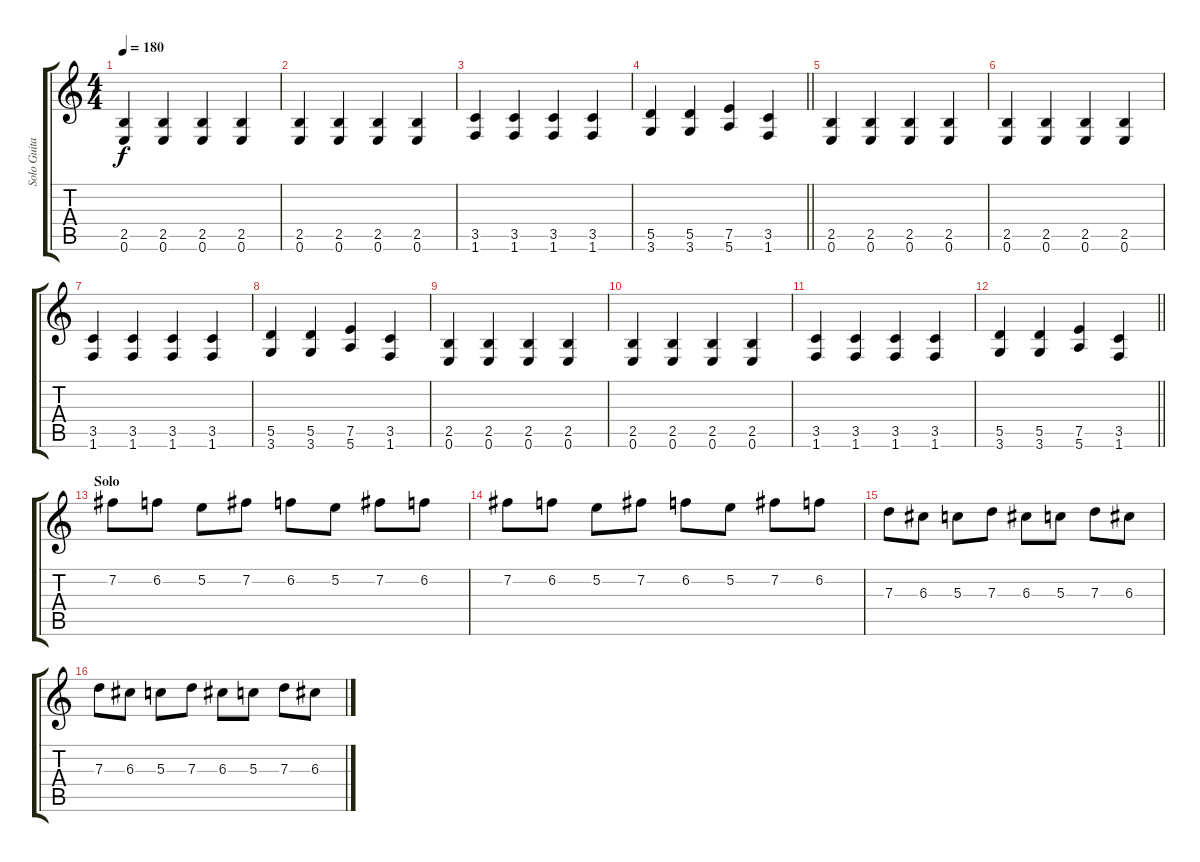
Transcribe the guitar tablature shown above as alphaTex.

\track ("Solo Guitar" "Solo Guita") {instrument distortionguitar}
\staff {score tabs}
\tuning (E4 B3 G3 D3 A2 E2) {hide}
\ts (4 4)
\tempo 180
\clef g2
\ks c
(2.5 0.6).4{dy f} (2.5 0.6).4 (2.5 0.6).4 (2.5 0.6).4 |
(2.5 0.6).4 (2.5 0.6).4 (2.5 0.6).4 (2.5 0.6).4 |
(3.5 1.6).4 (3.5 1.6).4 (3.5 1.6).4 (3.5 1.6).4 |
\barLineRight lightlight
(5.5 3.6).4 (5.5 3.6).4 (7.5 5.6).4 (3.5 1.6).4 |
\section ("" "")
(2.5 0.6).4 (2.5 0.6).4 (2.5 0.6).4 (2.5 0.6).4 |
(2.5 0.6).4 (2.5 0.6).4 (2.5 0.6).4 (2.5 0.6).4 |
(3.5 1.6).4 (3.5 1.6).4 (3.5 1.6).4 (3.5 1.6).4 |
(5.5 3.6).4 (5.5 3.6).4 (7.5 5.6).4 (3.5 1.6).4 |
(2.5 0.6).4 (2.5 0.6).4 (2.5 0.6).4 (2.5 0.6).4 |
(2.5 0.6).4 (2.5 0.6).4 (2.5 0.6).4 (2.5 0.6).4 |
(3.5 1.6).4 (3.5 1.6).4 (3.5 1.6).4 (3.5 1.6).4 |
\barLineRight lightlight
(5.5 3.6).4 (5.5 3.6).4 (7.5 5.6).4 (3.5 1.6).4 |
\section ("" "Solo")
7.2.8 6.2.8 5.2.8 7.2.8 6.2.8 5.2.8 7.2.8 6.2.8 |
7.2.8 6.2.8 5.2.8 7.2.8 6.2.8 5.2.8 7.2.8 6.2.8 |
7.3.8 6.3.8 5.3.8 7.3.8 6.3.8 5.3.8 7.3.8 6.3.8 |
7.3.8 6.3.8 5.3.8 7.3.8 6.3.8 5.3.8 7.3.8 6.3.8
